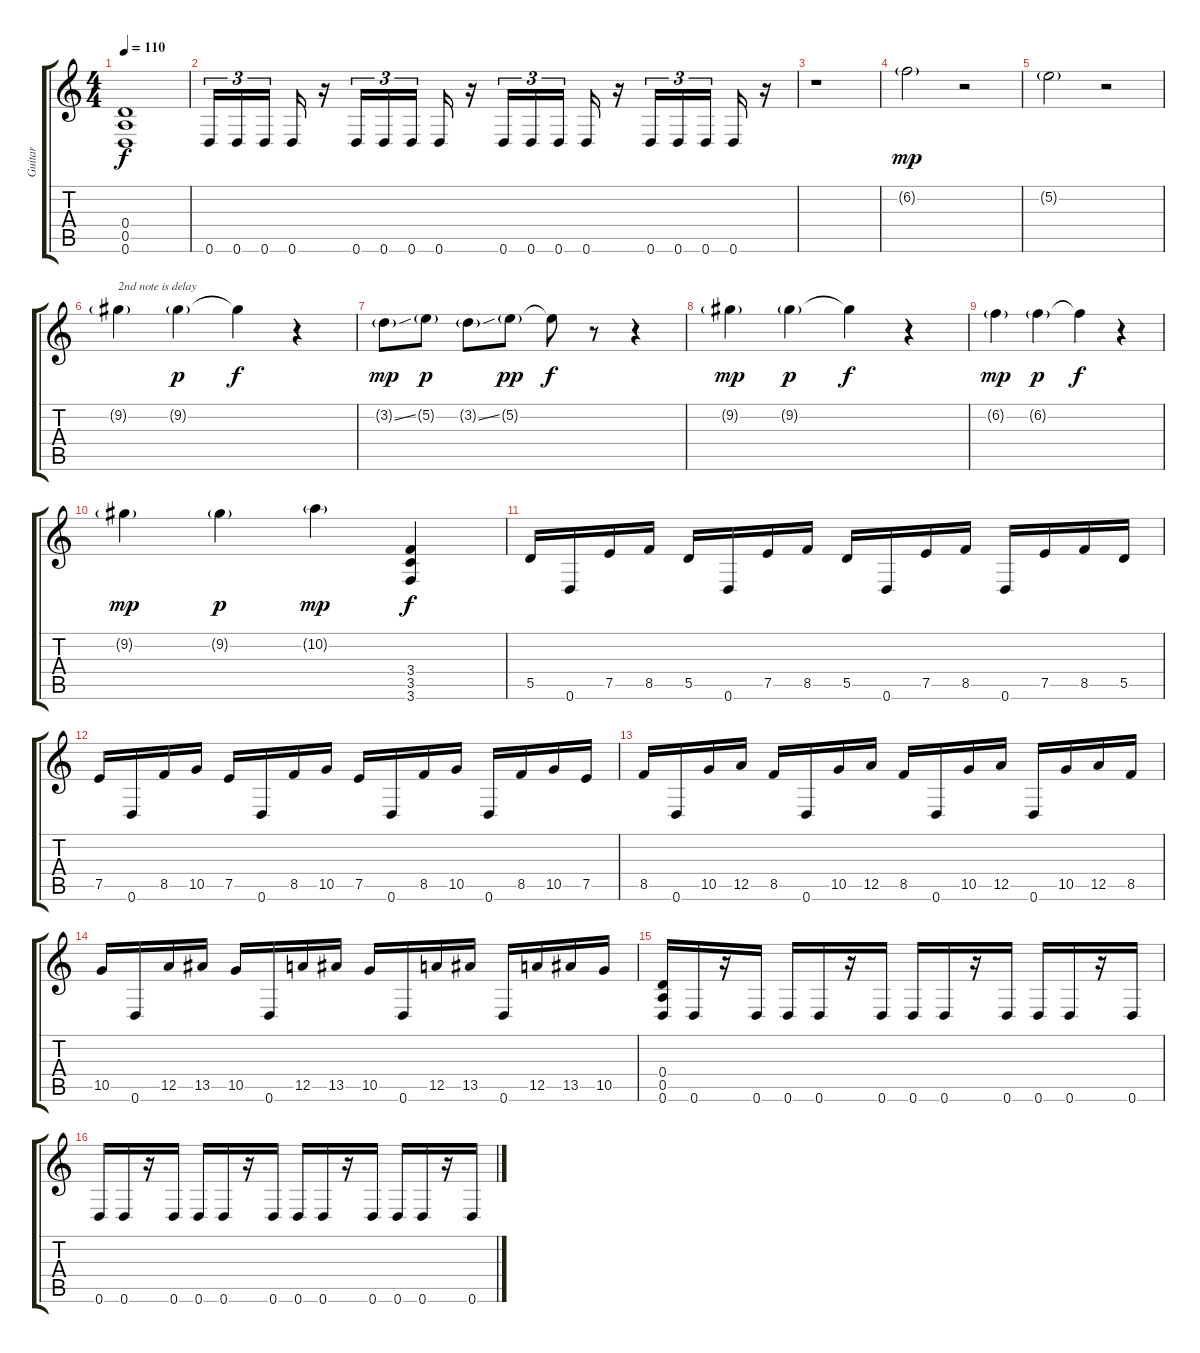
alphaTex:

\track ("Guitar" "Guitar") {instrument overdrivenguitar}
\staff {score tabs}
\tuning (E4 B3 G3 D3 A2 D2) {hide}
\ts (4 4)
\tempo 110
\clef g2
\ks c
(0.4 0.5 0.6).1{dy f} |
0.6.16{tu (3 2)} 0.6.16{tu (3 2)} 0.6.16{tu (3 2)} 0.6.16 r.16 0.6.16{tu (3 2)} 0.6.16{tu (3 2)} 0.6.16{tu (3 2)} 0.6.16 r.16 0.6.16{tu (3 2)} 0.6.16{tu (3 2)} 0.6.16{tu (3 2)} 0.6.16 r.16 0.6.16{tu (3 2)} 0.6.16{tu (3 2)} 0.6.16{tu (3 2)} 0.6.16 r.16 |
r.1{volume 13 instrument electricguitarclean} |
6.2{g}.2{dy mp} r.2 |
5.2{g}.2 r.2 |
9.2{g}.4{txt "2nd note is delay"} 9.2{g}.4{dy p} 9.2{t}.4{dy f} r.4 |
3.2{ss g}.8{dy mp} 5.2{g}.8{dy p} 3.2{ss g}.8 5.2{g}.8{dy pp} 5.2{t}.8{dy f} r.8 r.4 |
9.2{g}.4{dy mp} 9.2{g}.4{dy p} 9.2{t}.4{dy f} r.4 |
6.2{g}.4{dy mp} 6.2{g}.4{dy p} 6.2{t}.4{dy f} r.4 |
9.2{g}.4{dy mp} 9.2{g}.4{dy p} 10.2{g}.4{dy mp} (3.4 3.5 3.6).4{dy f volume 12 instrument distortionguitar} |
5.5.16 0.6.16 7.5.16 8.5.16 5.5.16 0.6.16 7.5.16 8.5.16 5.5.16 0.6.16 7.5.16 8.5.16 0.6.16 7.5.16 8.5.16 5.5.16 |
7.5.16 0.6.16 8.5.16 10.5.16 7.5.16 0.6.16 8.5.16 10.5.16 7.5.16 0.6.16 8.5.16 10.5.16 0.6.16 8.5.16 10.5.16 7.5.16 |
8.5.16 0.6.16 10.5.16 12.5.16 8.5.16 0.6.16 10.5.16 12.5.16 8.5.16 0.6.16 10.5.16 12.5.16 0.6.16 10.5.16 12.5.16 8.5.16 |
10.5.16 0.6.16 12.5.16 13.5.16 10.5.16 0.6.16 12.5.16 13.5.16 10.5.16 0.6.16 12.5.16 13.5.16 0.6.16 12.5.16 13.5.16 10.5.16 |
(0.4 0.5 0.6).16 0.6.16 r.16 0.6.16 0.6.16 0.6.16 r.16 0.6.16 0.6.16 0.6.16 r.16 0.6.16 0.6.16 0.6.16 r.16 0.6.16 |
0.6.16 0.6.16 r.16 0.6.16 0.6.16 0.6.16 r.16 0.6.16 0.6.16 0.6.16 r.16 0.6.16 0.6.16 0.6.16 r.16 0.6.16
